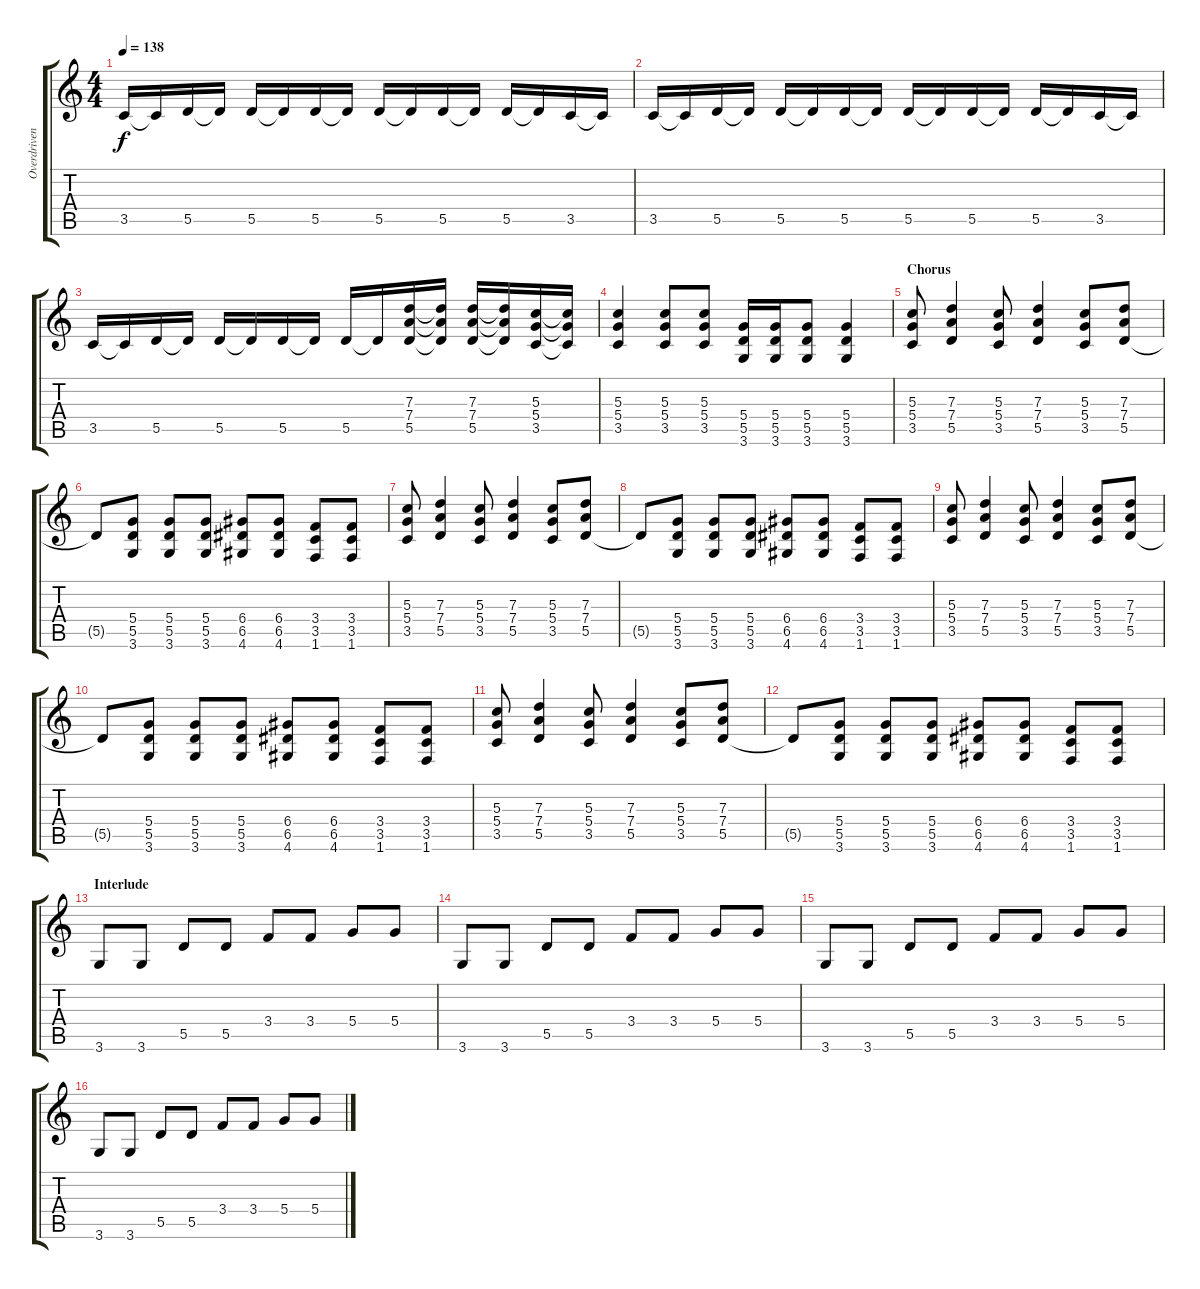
\track ("Overdriven Gt." "Overdriven") {instrument overdrivenguitar}
\staff {score tabs}
\tuning (E4 B3 G3 D3 A2 E2) {hide}
\ts (4 4)
\tempo 138
\clef g2
\ks c
3.5.16{dy f volume 7 balance 8 instrument electricguitarmuted} 3.5{t}.16 5.5.16 5.5{t}.16 5.5.16 5.5{t}.16 5.5.16 5.5{t}.16 5.5.16 5.5{t}.16 5.5.16 5.5{t}.16 5.5.16 5.5{t}.16 3.5.16 3.5{t}.16 |
3.5.16 3.5{t}.16 5.5.16 5.5{t}.16 5.5.16 5.5{t}.16 5.5.16 5.5{t}.16 5.5.16 5.5{t}.16 5.5.16 5.5{t}.16 5.5.16 5.5{t}.16 3.5.16 3.5{t}.16 |
3.5.16 3.5{t}.16 5.5.16 5.5{t}.16 5.5.16 5.5{t}.16 5.5.16 5.5{t}.16 5.5.16 5.5{t}.16 (7.3 7.4 5.5).16{volume 12 balance 0 instrument distortionguitar} (7.3{t} 7.4{t} 5.5{t}).16 (7.3 7.4 5.5).16 (7.3{t} 7.4{t} 5.5{t}).16 (5.3 5.4 3.5).16 (5.3{t} 5.4{t} 3.5{t}).16 |
(5.3 5.4 3.5).4 (5.3 5.4 3.5).8 (5.3 5.4 3.5).8 (5.4 5.5 3.6).16 (5.4 5.5 3.6).16 (5.4 5.5 3.6).8 (5.4 5.5 3.6).4 |
\section ("" "Chorus")
(5.3 5.4 3.5).8 (7.3 7.4 5.5).4 (5.3 5.4 3.5).8 (7.3 7.4 5.5).4 (5.3 5.4 3.5).8 (7.3 7.4 5.5).8 |
5.5{t}.8 (5.4 5.5 3.6).8 (5.4 5.5 3.6).8 (5.4 5.5 3.6).8 (6.4 6.5 4.6).8 (6.4 6.5 4.6).8 (3.4 3.5 1.6).8 (3.4 3.5 1.6).8 |
(5.3 5.4 3.5).8 (7.3 7.4 5.5).4 (5.3 5.4 3.5).8 (7.3 7.4 5.5).4 (5.3 5.4 3.5).8 (7.3 7.4 5.5).8 |
5.5{t}.8 (5.4 5.5 3.6).8 (5.4 5.5 3.6).8 (5.4 5.5 3.6).8 (6.4 6.5 4.6).8 (6.4 6.5 4.6).8 (3.4 3.5 1.6).8 (3.4 3.5 1.6).8 |
(5.3 5.4 3.5).8 (7.3 7.4 5.5).4 (5.3 5.4 3.5).8 (7.3 7.4 5.5).4 (5.3 5.4 3.5).8 (7.3 7.4 5.5).8 |
5.5{t}.8 (5.4 5.5 3.6).8 (5.4 5.5 3.6).8 (5.4 5.5 3.6).8 (6.4 6.5 4.6).8 (6.4 6.5 4.6).8 (3.4 3.5 1.6).8 (3.4 3.5 1.6).8 |
(5.3 5.4 3.5).8 (7.3 7.4 5.5).4 (5.3 5.4 3.5).8 (7.3 7.4 5.5).4 (5.3 5.4 3.5).8 (7.3 7.4 5.5).8 |
5.5{t}.8 (5.4 5.5 3.6).8 (5.4 5.5 3.6).8 (5.4 5.5 3.6).8 (6.4 6.5 4.6).8 (6.4 6.5 4.6).8 (3.4 3.5 1.6).8 (3.4 3.5 1.6).8 |
\section ("" "Interlude")
3.6.8{balance 8} 3.6.8 5.5.8 5.5.8 3.4.8 3.4.8 5.4.8 5.4.8 |
3.6.8 3.6.8 5.5.8 5.5.8 3.4.8 3.4.8 5.4.8 5.4.8 |
3.6.8 3.6.8 5.5.8 5.5.8 3.4.8 3.4.8 5.4.8 5.4.8 |
3.6.8 3.6.8 5.5.8 5.5.8 3.4.8 3.4.8 5.4.8 5.4.8
